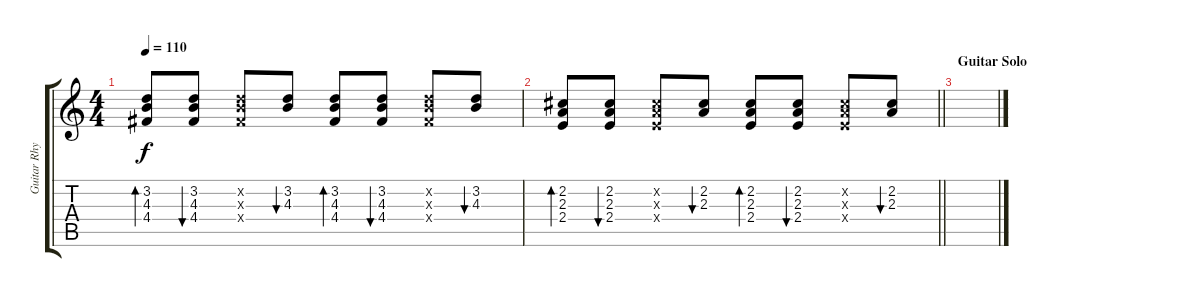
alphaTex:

\track ("Guitar Rhytem" "Guitar Rhy") {instrument acousticguitarsteel}
\staff {score tabs}
\tuning (E4 B3 G3 D3 A2 E2) {hide}
\ts (4 4)
\tempo 110
\clef g2
\ks c
(3.2 4.3 4.4).8{bd 60 dy f} (3.2 4.3 4.4).8{bu 60} (3.2{x} 4.3{x} 4.4{x}).8 (3.2 4.3).8{bu 60} (3.2 4.3 4.4).8{bd 60} (3.2 4.3 4.4).8{bu 60} (3.2{x} 4.3{x} 4.4{x}).8 (3.2 4.3).8{bu 60} |
\barLineRight lightlight
(2.2 2.3 2.4).8{bd 60} (2.2 2.3 2.4).8{bu 60} (2.2{x} 2.3{x} 2.4{x}).8 (2.2 2.3).8{bu 60} (2.2 2.3 2.4).8{bd 60} (2.2 2.3 2.4).8{bu 60} (2.2{x} 2.3{x} 2.4{x}).8 (2.2 2.3).8{bu 60} |
\section ("" "Guitar Solo")
